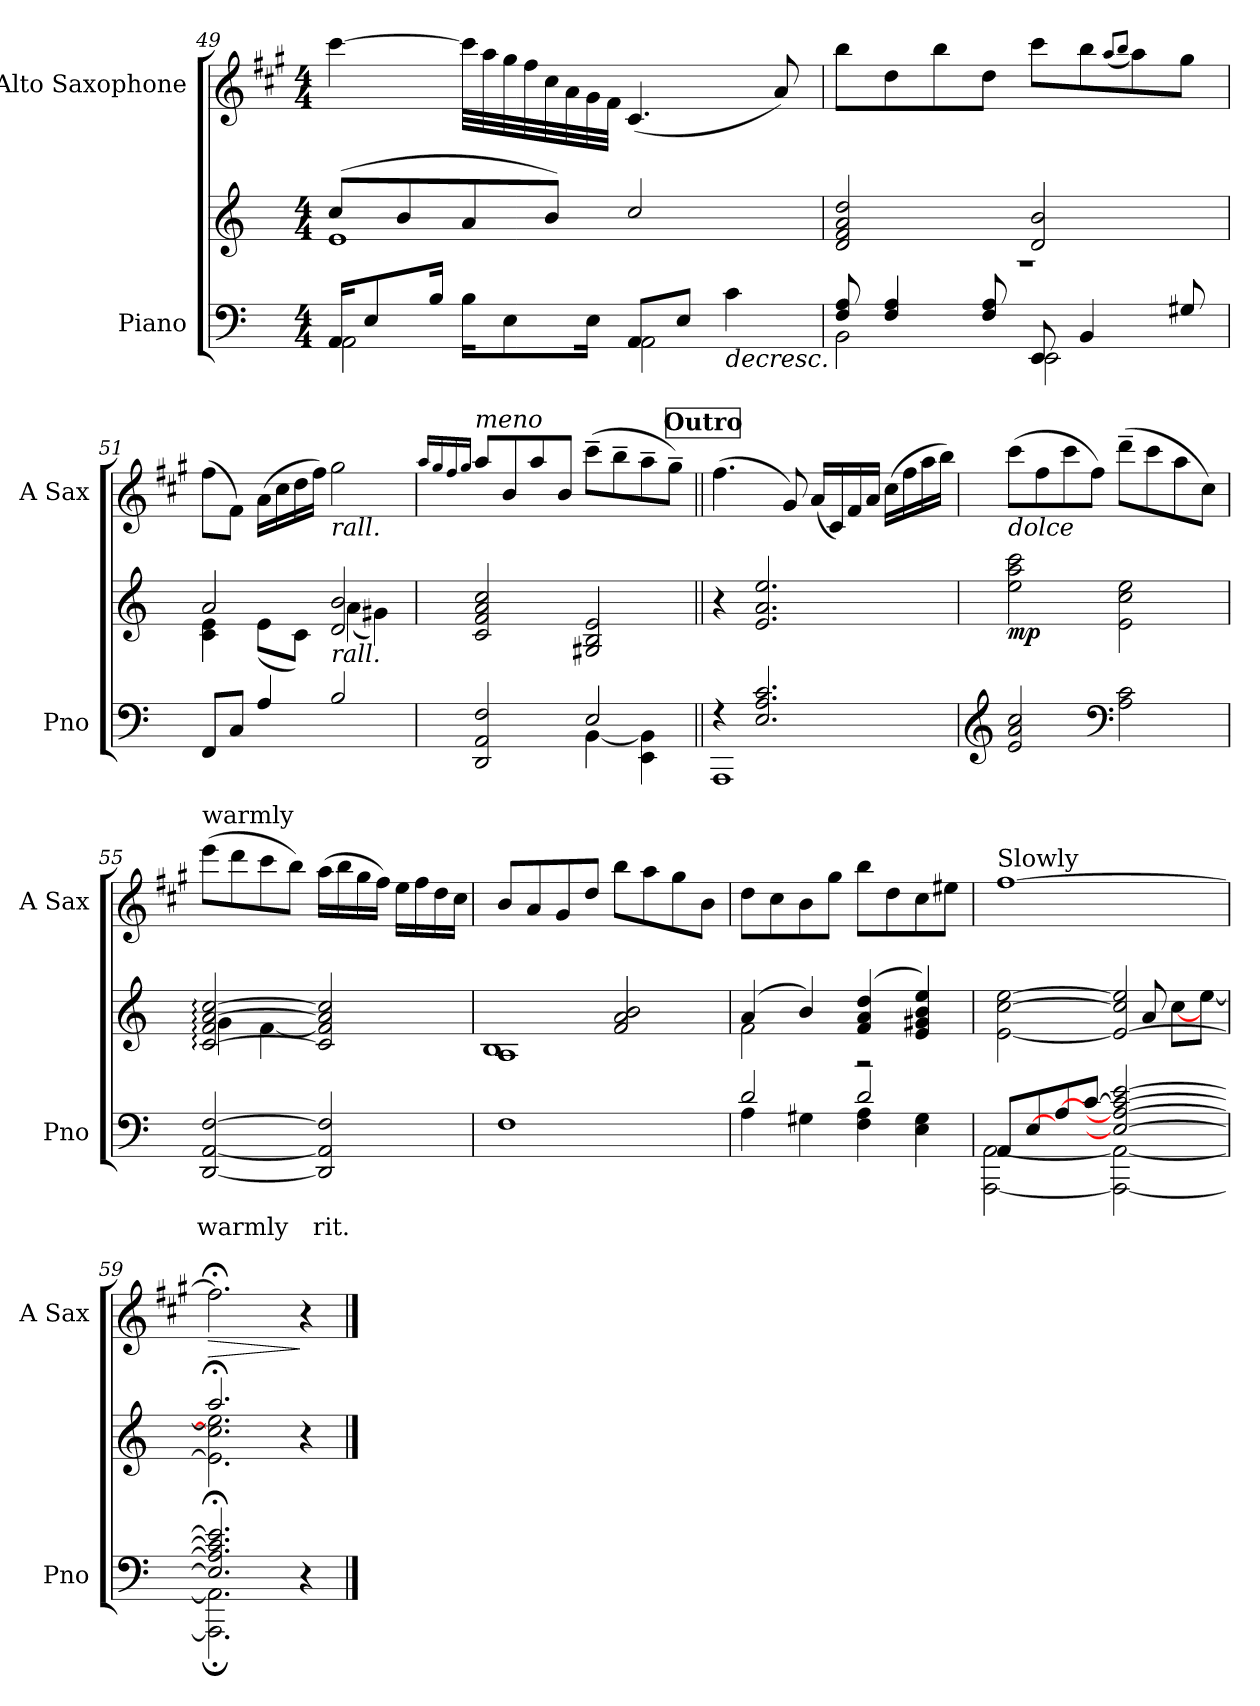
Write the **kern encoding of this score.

**kern	**text	**kern	**dynam	**kern	**dynam
*part2	*part2	*part2	*part2	*part1	*part1
*staff3	*staff3	*staff2	*staff2/3	*staff1	*staff1
*I"Piano	*	*	*	*I"Alto Saxophone	*
*I'Pno	*	*	*	*I'A Sax	*
*clefF4	*	*clefG2	*	*clefG2	*
*	*	*	*	*ITrd5c9	*
*k[]	*	*k[]	*	*k[]	*
*M4/4	*	*M4/4	*	*M4/4	*
=49	=49	=49	=49	=49	=49
*^	*	*^	*	*	*
16AA/KL	2AA\	.	(8cc/L	1e	.	[4ee\	.
8E/	.	.	.	.	.	.	.
.	.	.	8b/	.	.	.	.
16B/Jk	.	.	.	.	.	.	.
16B\KL	.	.	8a/	.	.	32ee\LLL]	.
.	.	.	.	.	.	32cc\	.
8E\	.	.	.	.	.	32b\	.
.	.	.	.	.	.	32a\	.
.	.	.	8b/J)	.	.	32e\	.
.	.	.	.	.	.	32c\	.
16E\Jk	.	.	.	.	.	32B\	.
.	.	.	.	.	.	32A\JJJ	.
8AA/L	2AA\	.	2cc/	.	.	(4.E/	.
8E/J	.	.	.	.	.	.	.
!	!	!	!	!	!LO:HP:b=2	!	!
4c\	.	.	.	.	>	.	.
.	.	.	.	.	.	8c/)	.
!!LO:PB:g=z
=50	=50	=50	=50	=50	=50	=50	=50
8F/ 8A/	2BB\	.	2d/ 2f/ 2a/ 2dd/	1r	.	8dd\L	.
4F/ 4A/	.	.	.	.	.	8f\	.
.	.	.	.	.	.	8dd\	.
8F/ 8A/	.	.	.	.	.	8f\J	.
8EE/	2EE\	.	2d/ 2b/	.	.	8ee\L	.
4BB/	.	.	.	.	.	8dd\	.
.	.	.	.	.	.	(8qcc/L	.
.	.	.	.	.	.	8qdd/J	.
.	.	.	.	.	.	8cc\)	.
8G#X/	.	.	.	.	.	8b\J	.
*v	*v	*	*	*	*	*	*
=51	=51	=51	=51	=51	=51	=51
8FF/L	.	2a/	4c\ 4e\	.	(8a\L	.
8C/J	.	.	.	.	8A\J)	.
4A/	.	.	(8e\L	.	(16c\LL	.
.	.	.	.	.	16e\	.
.	.	.	8c\J)	.	16f\	.
.	.	.	.	.	16a\JJ)	.
!	!	!	!	!	!LO:TX:b:i:t=rall.	!
!	!	!LO:TX:b:i:t=rall.	!	!	!	!
2B/	.	2d/ 2b/	(4a\	.	2b\	.
.	.	.	4g#X\)	.	.	.
*	*	*v	*v	*	*	*
=52	=52	=52	=52	=52	=52
.	.	.	.	16qcc/LL	.
.	.	.	.	16qb/	.
.	.	.	.	16qa/	.
.	.	.	.	16qb/JJ	.
*^	*	*	*	*	*
!	!	!	!	!	!LO:TX:a:i:t=meno	!
2DD/ 2AA/ 2F/	4ryy	.	2c/ 2f/ 2a/ 2cc/	.	8cc/L	.
.	.	.	.	.	8d/	.
.	4ryy	.	.	.	8cc/	.
.	.	.	.	.	8d/J	.
2E/	[4BB\	.	2G#X/ 2B/ 2e/	.	(8ee~\L	.
.	.	.	.	.	8dd~\	.
.	4EE\ 4BB\]	.	.	.	8cc~\	.
.	.	.	.	.	8b~\J)	.
!!LO:LB:g=z
!!LO:REH:place=s1:a:B:fs=14:t=Outro
=53||	=53||	=53||	=53||	=53||	=53||	=53||
4r	1AAA	.	4r	.	(4.a\	.
2.E/ 2.A/ 2.c/	.	.	2.e/ 2.a/ 2.ee/	.	.	.
.	.	.	.	.	8B/)	.
.	.	.	.	.	(16c/LL	.
.	.	.	.	.	16E/)	.
.	.	.	.	.	16A/	.
.	.	.	.	.	16c/JJ	.
.	.	.	.	.	(16e\LL	.
.	.	.	.	.	16a\	.
.	.	.	.	.	16cc\	.
.	.	.	.	.	16dd\JJ)	.
*v	*v	*	*	*	*	*
=54	=54	=54	=54	=54	=54
*clefG2	*	*	*	*	*
!	!	!	!	!LO:TX:b:i:t=dolce	!
!	!	!	!LO:DY:b	!	!
2e/ 2a/ 2cc/	.	2ee\ 2aa\ 2ccc\	mp	(8ee\L	.
.	.	.	.	8a\	.
.	.	.	.	8ee\	.
.	.	.	.	8a\J)	.
*clefF4	*	*	*	*	*
2A\ 2c\	.	2e\ 2cc\ 2ee\	.	(8ff~\L	.
.	.	.	.	8ee\	.
.	.	.	.	8cc\	.
.	.	.	.	8e\J)	.
=55	=55	=55	=55	=55	=55
*	*	*^	*	*	*
!	!	!	!	!	!LO:TX:a:t=warmly	!
[2DD/ [2AA/ [2F/	warmly	[2c/: 2f/: [2a/: [2cc/:	4g\	.	(8gg\L	.
.	.	.	.	.	8ff\	.
.	.	.	[4f\	.	8ee\	.
.	.	.	.	.	8dd\J)	.
2DD/] 2AA/] 2F/]	rit.	2c/] 2f/] 2a/] 2cc/]	2ryy	.	(16cc\LL	.
.	.	.	.	.	16dd\	.
.	.	.	.	.	16b\	.
.	.	.	.	.	16a\JJ)	.
.	.	.	.	.	16g\LL	.
.	.	.	.	.	16a\	.
.	.	.	.	.	16f\	.
.	.	.	.	.	16e\JJ	.
*	*	*v	*v	*	*	*
.	.	.	]	.	.
!!LO:LB:g=z
=56	=56	=56	=56	=56	=56
*	*	*^	*	*	*
*	*	*	*^	*	*	*
1F	.	1A	1B	2ryy	.	8d/L	.
.	.	.	.	.	.	8c/	.
.	.	.	.	.	.	8B/	.
.	.	.	.	.	.	8f/J	.
.	.	.	.	2f/ 2a/ 2b/	.	8dd\L	.
.	.	.	.	.	.	8cc\	.
.	.	.	.	.	.	8b\	.
.	.	.	.	.	.	8d\J	.
*	*	*	*v	*v	*	*	*
=57	=57	=57	=57	=57	=57	=57
*^	*	*	*	*	*	*
2d/	4A\	.	(4a/	2f\	.	8f\L	.
.	.	.	.	.	.	8e\	.
.	4G#X\	.	4b/)	.	.	8d\	.
.	.	.	.	.	.	8b\J	.
2d/	4F\ 4A\	.	(4f/ 4a/ 4dd/	2r	.	8dd\L	.
.	.	.	.	.	.	8f\	.
.	4E\ 4G#\	.	4e/ 4g#X/ 4b/ 4ee/)	.	.	8e\	.
.	.	.	.	.	.	8g#X\J	.
=58	=58	=58	=58	=58	=58	=58	=58
!	!	!	!	!	!	!LO:TX:a:t=Slowly	!
8AA/L	[2AAA\ [2AA\	.	[2e\ [2cc\ [2ee\	2ryy	.	[1a	.
[8E/	.	.	.	.	.	.	.
[8A/	.	.	.	.	.	.	.
[8c/J	.	.	.	.	.	.	.
2E/_ 2A/_ 2c/_ [2e/	2AAA\_ 2AA\_	.	2e/_ 2cc/] 2ee/]	8ryy	.	.	.
.	.	.	.	8a/	.	.	.
.	.	.	.	[8cc\L	.	.	.
.	.	.	.	[8ee\J	.	.	.
=59	=59	=59	=59	=59	=59	=59	=59
!	!	!	!	!	!	!	!LO:HP:b
2.E/];< 2.A/];< 2.c/];< 2.e/];<	2.AAA\]; 2.AA\];	.	2.aa;</	2.e\] 2.cc\] 2.ee\]	.	2.a;<\]	>
4r	4ryy	.	4r	4ryy	.	4r	]
*v	*v	*	*	*	*	*	*
*	*	*v	*v	*	*	*
==	==	==	==	==	==
*-	*-	*-	*-	*-	*-
